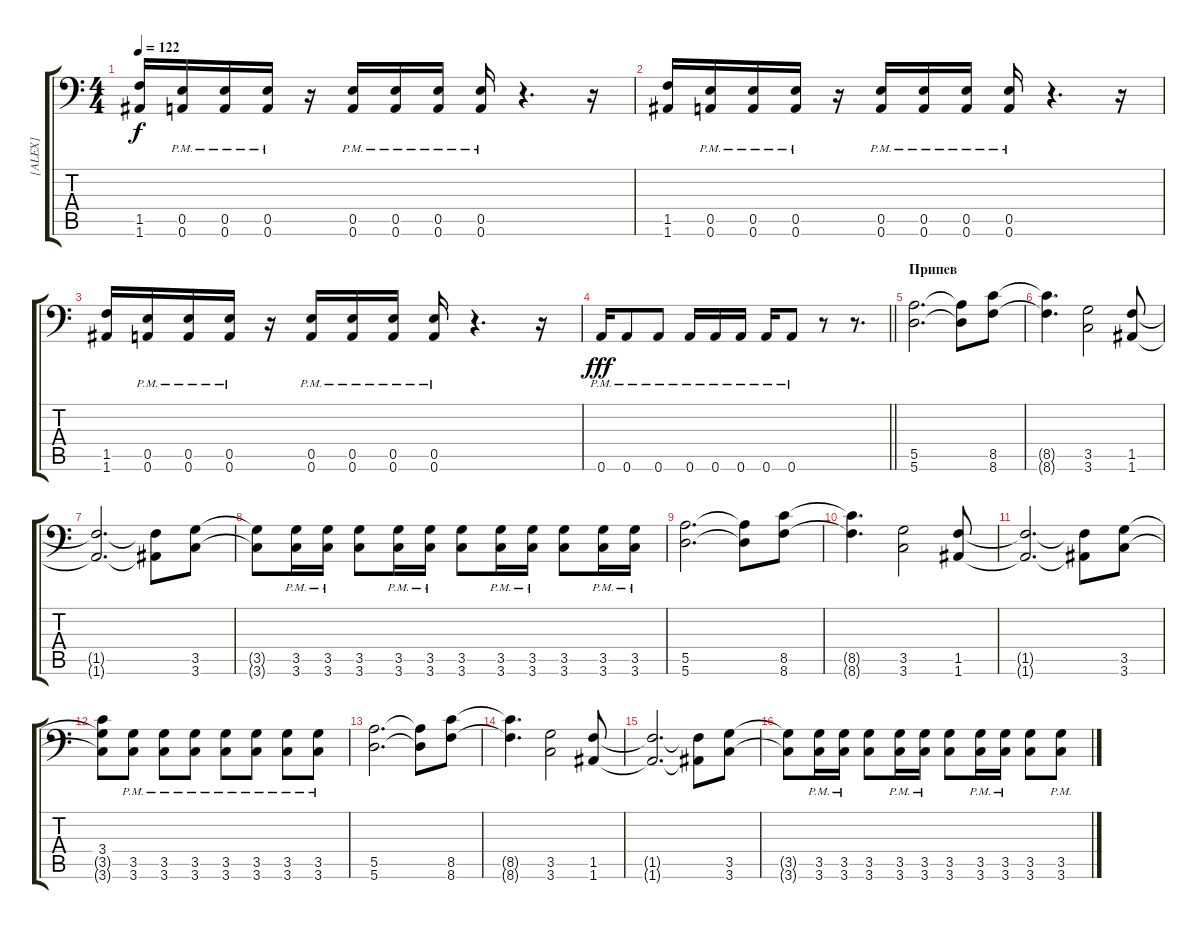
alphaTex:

\track ("[ALEX]" "[ALEX]") {instrument distortionguitar}
\staff {score tabs}
\tuning (B3 Gb3 D3 A2 E2 A1) {hide}
\ts (4 4)
\tempo 122
\clef f4
\ks c
(1.5 1.6).16{dy f} (0.5{pm} 0.6{pm}).16 (0.5{pm} 0.6{pm}).16 (0.5{pm} 0.6{pm}).16 r.16 (0.5{pm} 0.6{pm}).16 (0.5{pm} 0.6{pm}).16 (0.5{pm} 0.6{pm}).16 (0.5{pm} 0.6{pm}).16 r.4{d} r.16 |
(1.5 1.6).16 (0.5{pm} 0.6{pm}).16 (0.5{pm} 0.6{pm}).16 (0.5{pm} 0.6{pm}).16 r.16 (0.5{pm} 0.6{pm}).16 (0.5{pm} 0.6{pm}).16 (0.5{pm} 0.6{pm}).16 (0.5{pm} 0.6{pm}).16 r.4{d} r.16 |
(1.5 1.6).16 (0.5{pm} 0.6{pm}).16 (0.5{pm} 0.6{pm}).16 (0.5{pm} 0.6{pm}).16 r.16 (0.5{pm} 0.6{pm}).16 (0.5{pm} 0.6{pm}).16 (0.5{pm} 0.6{pm}).16 (0.5{pm} 0.6{pm}).16 r.4{d} r.16 |
\barLineRight lightlight
0.6{pm}.16{dy fff} 0.6{pm}.8 0.6{pm}.8 0.6{pm}.16 0.6{pm}.16 0.6{pm}.16 0.6{pm}.16 0.6{pm}.8 r.8 r.8{d} |
\section ("" "Припев")
(5.5 5.6).2{d} (5.5{t} 5.6{t}).8 (8.5 8.6).8 |
(8.5{t} 8.6{t}).4{d} (3.5 3.6).2 (1.5 1.6).8 |
(1.5{t} 1.6{t}).2{d} (1.5{t} 1.6{t}).8 (3.5 3.6).8 |
(3.5{t} 3.6{t}).8 (3.5{pm} 3.6{pm}).16 (3.5{pm} 3.6{pm}).16 (3.5 3.6).8 (3.5{pm} 3.6{pm}).16 (3.5{pm} 3.6{pm}).16 (3.5 3.6).8 (3.5{pm} 3.6{pm}).16 (3.5{pm} 3.6{pm}).16 (3.5 3.6).8 (3.5{pm} 3.6{pm}).16 (3.5{pm} 3.6{pm}).16 |
(5.5 5.6).2{d} (5.5{t} 5.6{t}).8 (8.5 8.6).8 |
(8.5{t} 8.6{t}).4{d} (3.5 3.6).2 (1.5 1.6).8 |
(1.5{t} 1.6{t}).2{d} (1.5{t} 1.6{t}).8 (3.5 3.6).8 |
(3.4 3.5{t} 3.6{t}).8 (3.5{pm} 3.6{pm}).8 (3.5{pm} 3.6{pm}).8 (3.5{pm} 3.6{pm}).8 (3.5{pm} 3.6{pm}).8 (3.5{pm} 3.6{pm}).8 (3.5{pm} 3.6{pm}).8 (3.5{pm} 3.6{pm}).8 |
(5.5 5.6).2{d} (5.5{t} 5.6{t}).8 (8.5 8.6).8 |
(8.5{t} 8.6{t}).4{d} (3.5 3.6).2 (1.5 1.6).8 |
(1.5{t} 1.6{t}).2{d} (1.5{t} 1.6{t}).8 (3.5 3.6).8 |
(3.5{t} 3.6{t}).8 (3.5{pm} 3.6{pm}).16 (3.5{pm} 3.6{pm}).16 (3.5 3.6).8 (3.5{pm} 3.6{pm}).16 (3.5{pm} 3.6{pm}).16 (3.5 3.6).8 (3.5{pm} 3.6{pm}).16 (3.5{pm} 3.6{pm}).16 (3.5 3.6).8 (3.5{pm} 3.6{pm}).8
